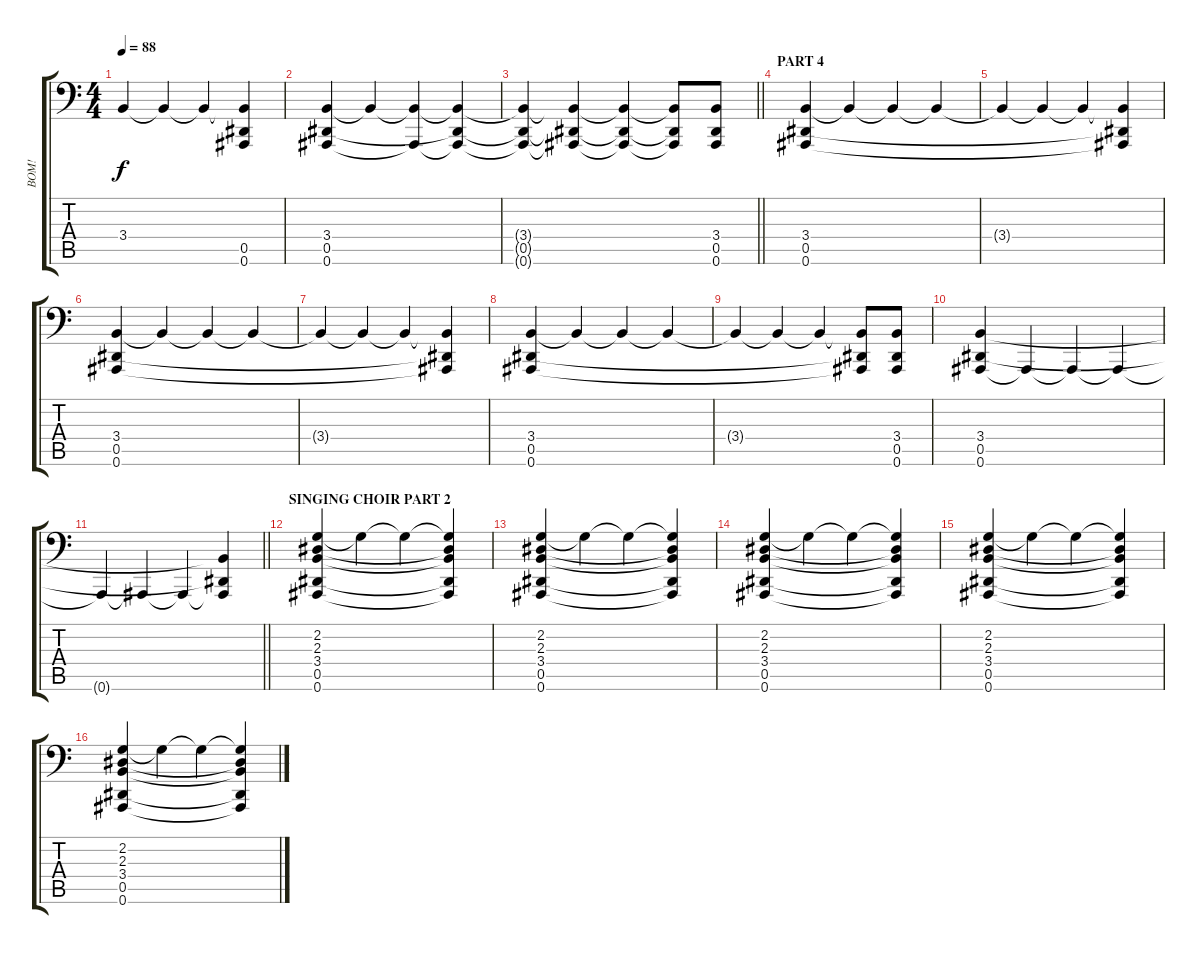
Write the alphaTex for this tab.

\track ("BOM!" "BOM!") {instrument taikodrum}
\staff {score tabs}
\tuning (Bb3 F3 Db3 Ab2 Eb2 Bb1) {hide}
\ts (4 4)
\tempo 88
\clef f4
\ks c
3.4{t}.4{dy f} 3.4{t}.4 3.4{t}.4 (3.4{t} 0.5{t} 0.6{t}).4 |
(3.4 0.5 0.6).4 3.4{t}.4 (3.4{t} 0.6{t}).4 (3.4{t} 0.5{t} 0.6{t}).4 |
\barLineRight lightlight
(3.4{t} 0.5{t} 0.6{t}).4 (3.4{t} 0.5{t} 0.6{t}).4 (3.4{t} 0.5{t} 0.6{t}).4 (3.4{t} 0.5{t} 0.6{t}).8 (3.4 0.5 0.6).8 |
\section ("" "PART 4")
(3.4 0.5 0.6).4 3.4{t}.4 3.4{t}.4 3.4{t}.4 |
3.4{t}.4 3.4{t}.4 3.4{t}.4 (3.4{t} 0.5{t} 0.6{t}).4 |
(3.4 0.5 0.6).4 3.4{t}.4 3.4{t}.4 3.4{t}.4 |
3.4{t}.4 3.4{t}.4 3.4{t}.4 (3.4{t} 0.5{t} 0.6{t}).4 |
(3.4 0.5 0.6).4 3.4{t}.4 3.4{t}.4 3.4{t}.4 |
3.4{t}.4 3.4{t}.4 3.4{t}.4 (3.4{t} 0.5{t} 0.6{t}).8 (3.4 0.5 0.6).8 |
(3.4 0.5 0.6).4 0.6{t}.4 0.6{t}.4 0.6{t}.4 |
\barLineRight lightlight
0.6{t}.4 0.6{t}.4 0.6{t}.4 (3.4{t} 0.5{t} 0.6{t}).4 |
\section ("" "SINGING CHOIR PART 2")
(2.2 2.3 3.4 0.5 0.6).4 2.2{t}.4 2.2{t}.4 (2.2{t} 2.3{t} 3.4{t} 0.5{t} 0.6{t}).4 |
(2.2 2.3 3.4 0.5 0.6).4 2.2{t}.4 2.2{t}.4 (2.2{t} 2.3{t} 3.4{t} 0.5{t} 0.6{t}).4 |
(2.2 2.3 3.4 0.5 0.6).4 2.2{t}.4 2.2{t}.4 (2.2{t} 2.3{t} 3.4{t} 0.5{t} 0.6{t}).4 |
(2.2 2.3 3.4 0.5 0.6).4 2.2{t}.4 2.2{t}.4 (2.2{t} 2.3{t} 3.4{t} 0.5{t} 0.6{t}).4 |
(2.2 2.3 3.4 0.5 0.6).4 2.2{t}.4 2.2{t}.4 (2.2{t} 2.3{t} 3.4{t} 0.5{t} 0.6{t}).4
